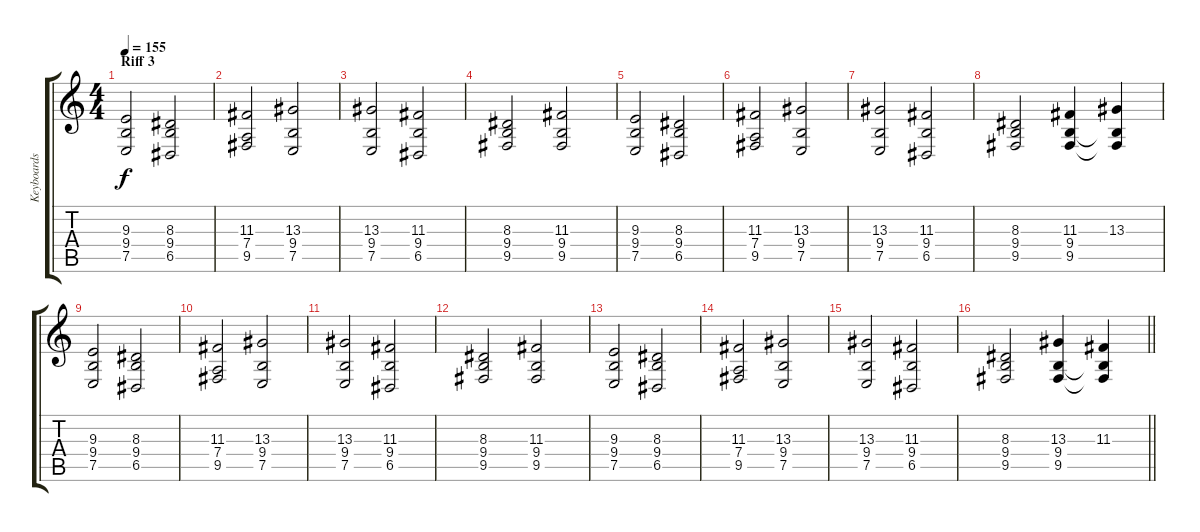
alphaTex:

\track ("Keyboards 2" "Keyboards ") {instrument stringensemble1}
\staff {score tabs}
\tuning (E4 B3 G3 D3 A2 E2) {hide}
\ts (4 4)
\section ("" "Riff 3")
\tempo 155
\clef g2
\ks c
(9.3 9.4 7.5).2{dy f} (8.3 9.4 6.5).2 |
(11.3 7.4 9.5).2 (13.3 9.4 7.5).2 |
(13.3 9.4 7.5).2 (11.3 9.4 6.5).2 |
(8.3 9.4 9.5).2 (11.3 9.4 9.5).2 |
(9.3 9.4 7.5).2 (8.3 9.4 6.5).2 |
(11.3 7.4 9.5).2 (13.3 9.4 7.5).2 |
(13.3 9.4 7.5).2 (11.3 9.4 6.5).2 |
(8.3 9.4 9.5).2 (11.3 9.4 9.5).4 (13.3 9.4{t} 9.5{t}).4 |
(9.3 9.4 7.5).2 (8.3 9.4 6.5).2 |
(11.3 7.4 9.5).2 (13.3 9.4 7.5).2 |
(13.3 9.4 7.5).2 (11.3 9.4 6.5).2 |
(8.3 9.4 9.5).2 (11.3 9.4 9.5).2 |
(9.3 9.4 7.5).2 (8.3 9.4 6.5).2 |
(11.3 7.4 9.5).2 (13.3 9.4 7.5).2 |
(13.3 9.4 7.5).2 (11.3 9.4 6.5).2 |
\barLineRight lightlight
(8.3 9.4 9.5).2 (13.3 9.4 9.5).4 (11.3 9.4{t} 9.5{t}).4
